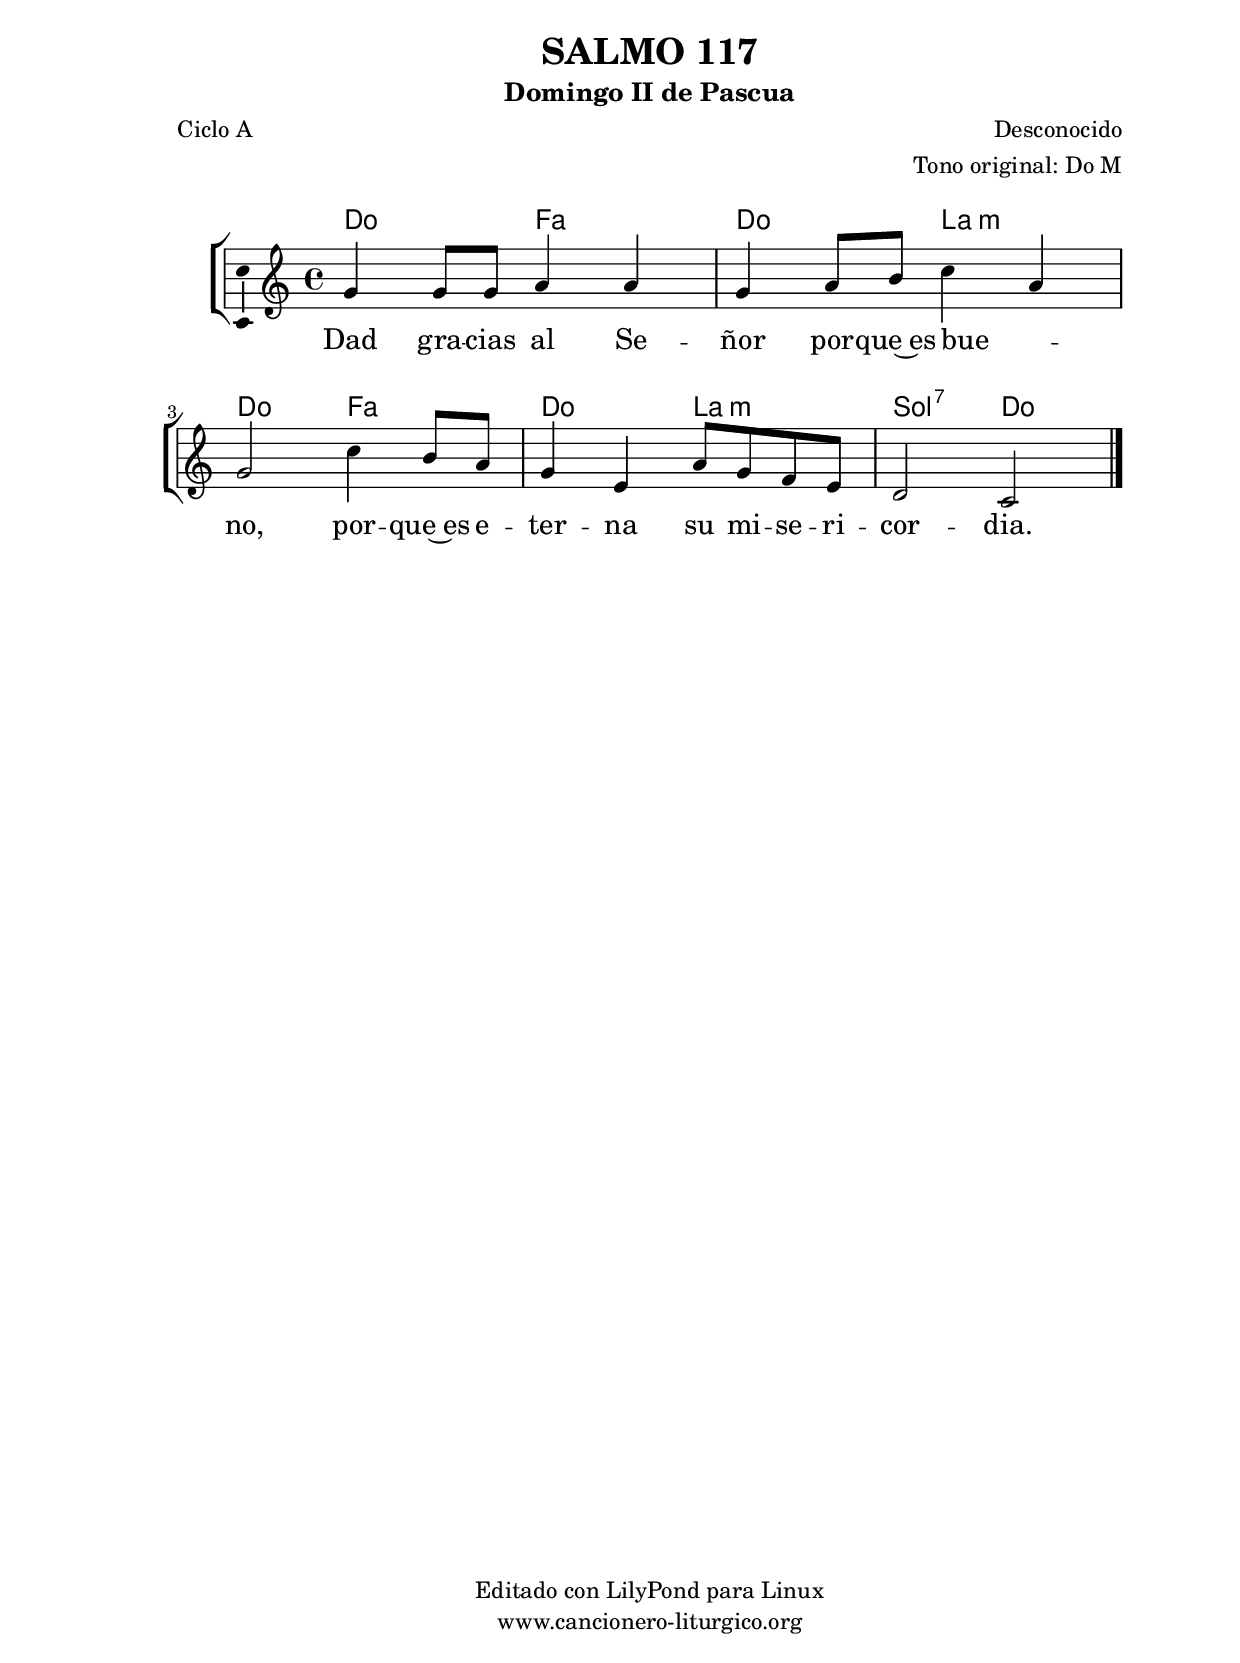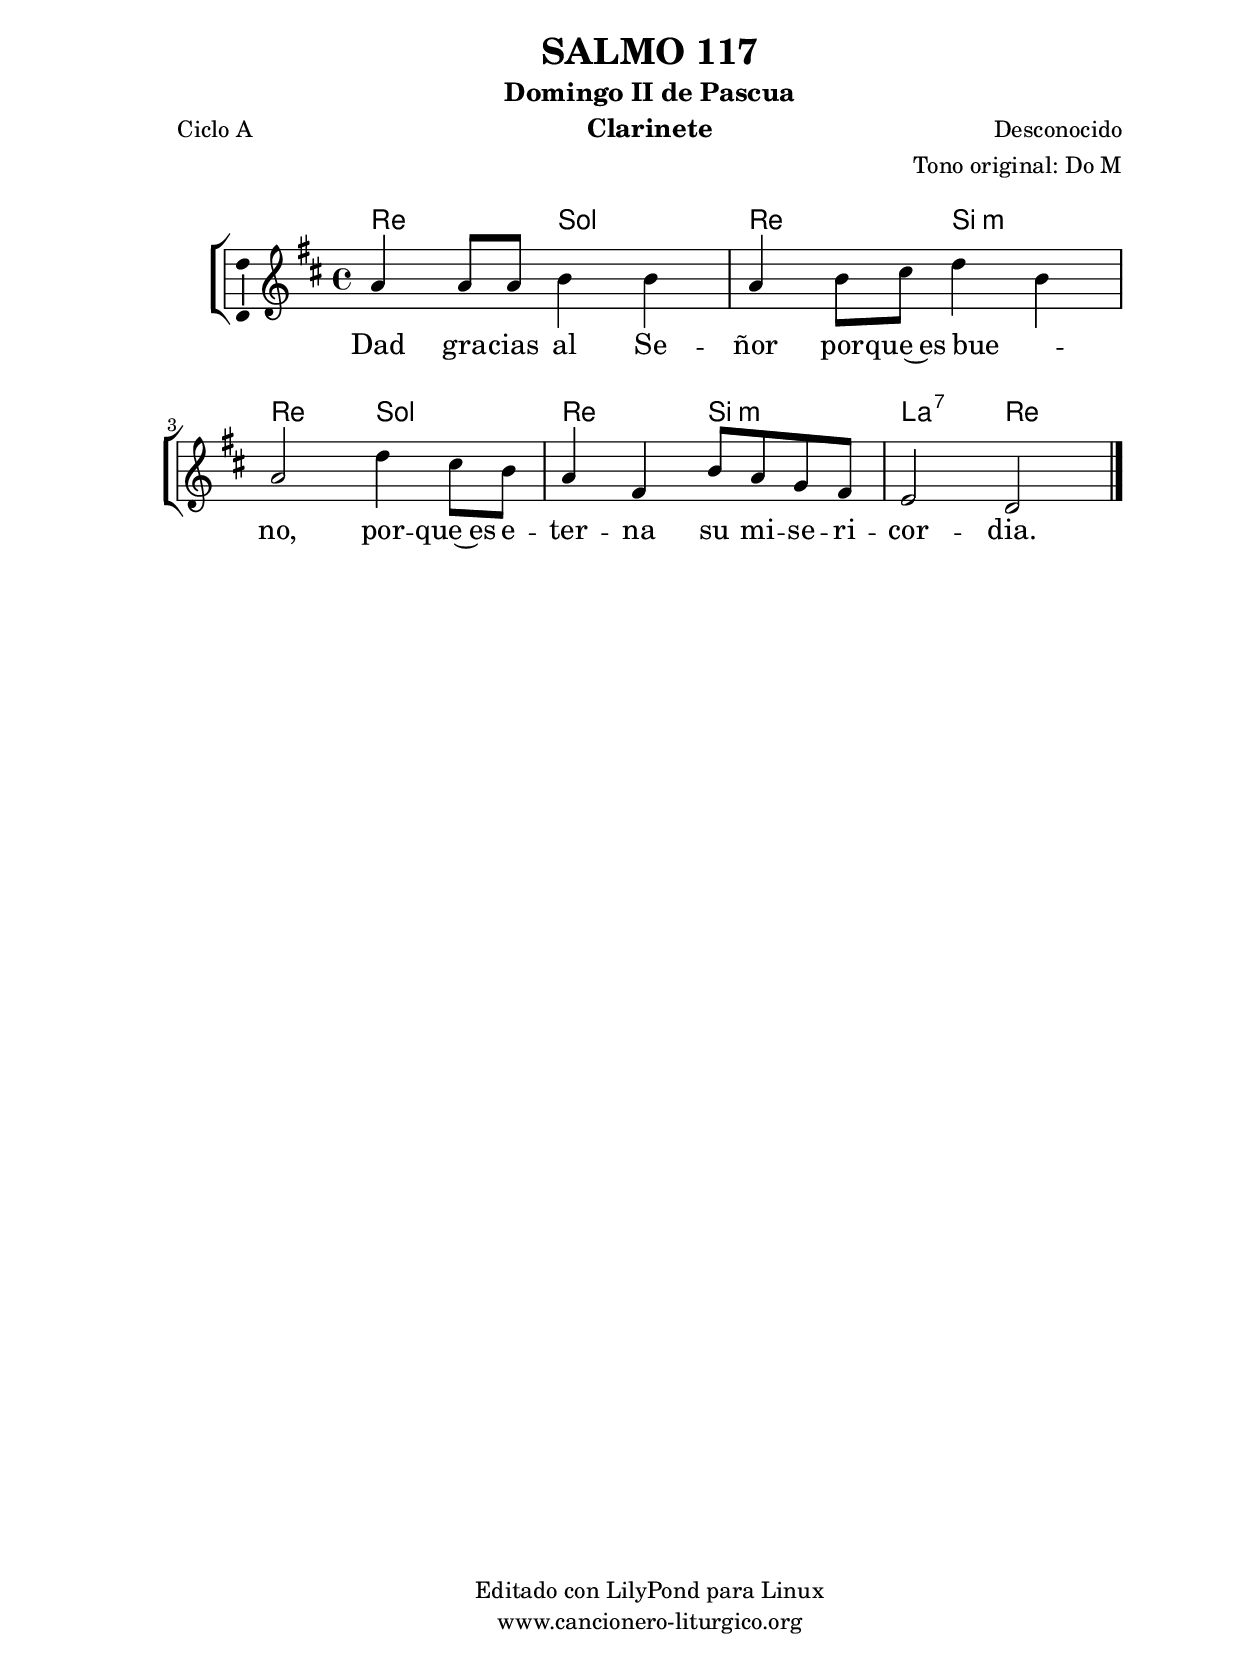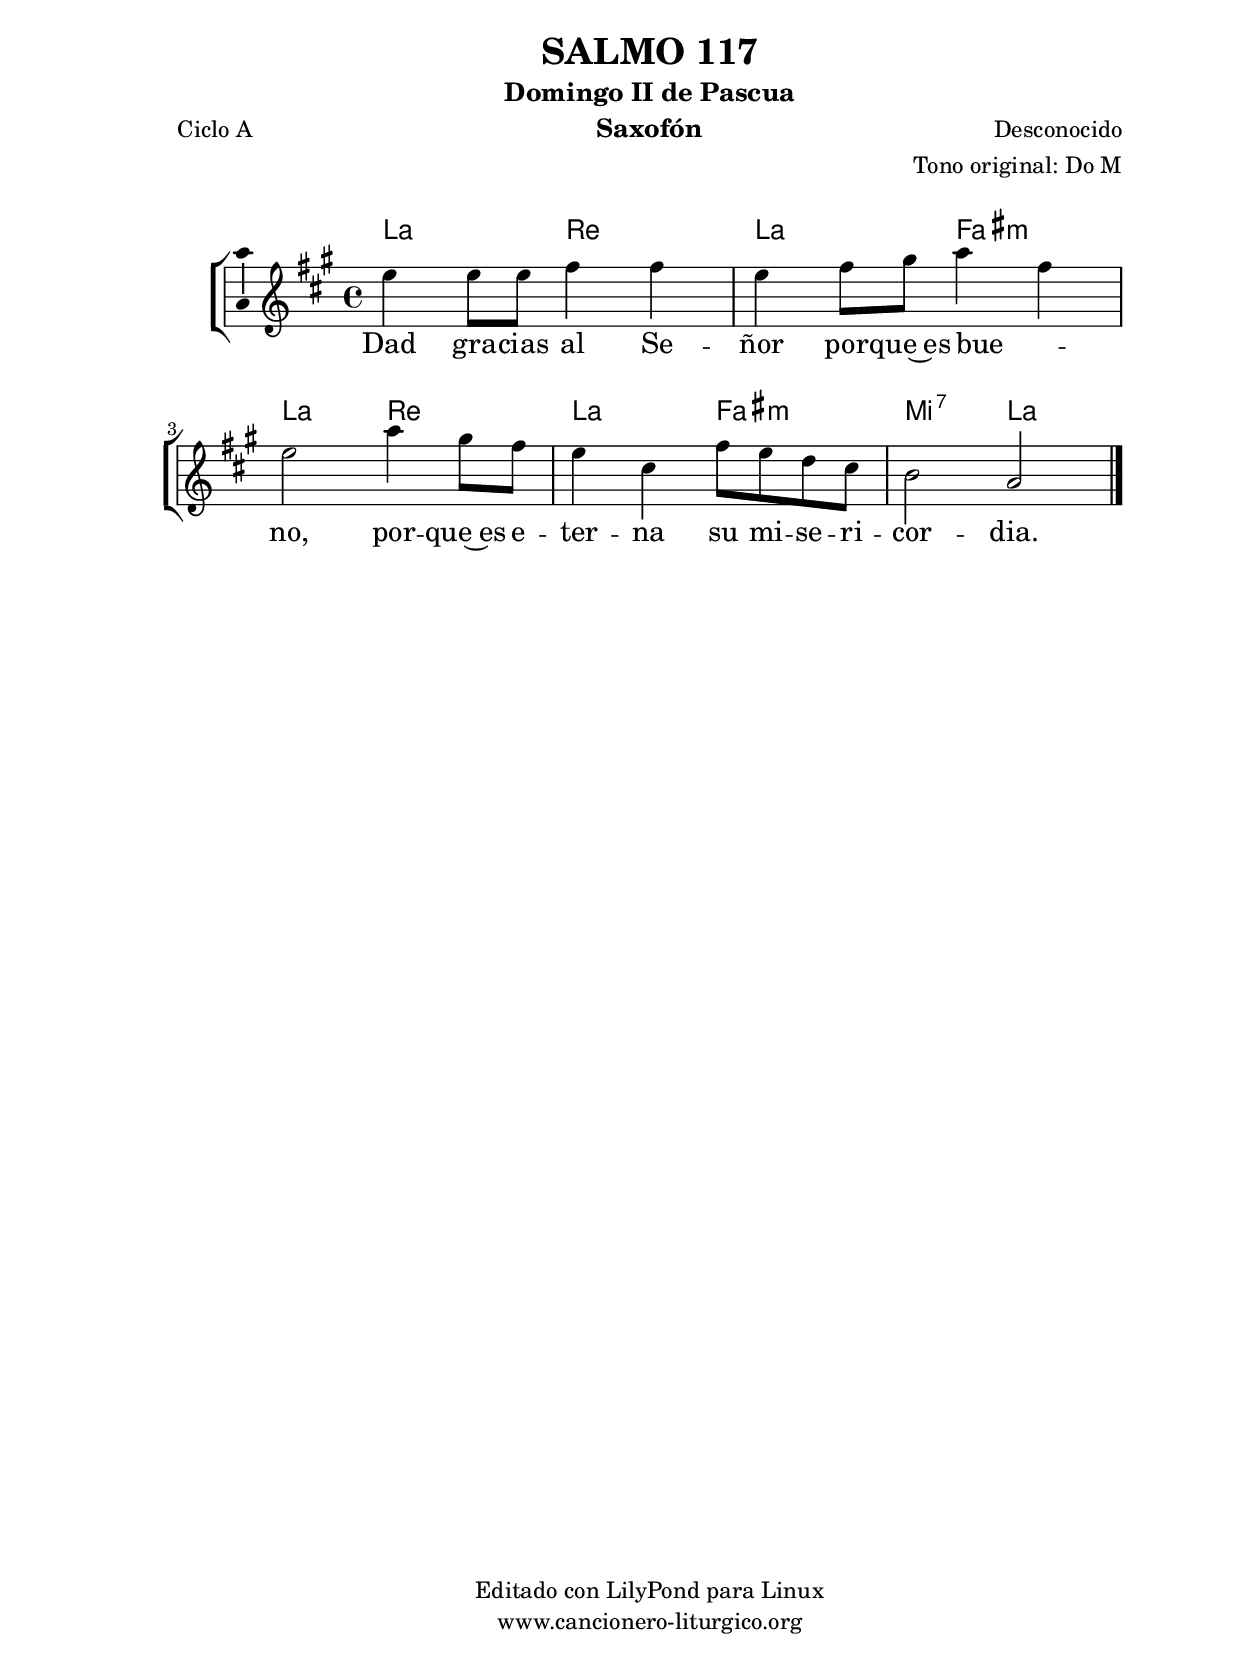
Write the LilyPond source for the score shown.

%
%para convertir .midi en .wav:
%timidity filename.midi -Ow -o finename.wav
%
%
%Para convertir de .wav a .mp3:
%lame -h -m j filename.wav
%
%
%para escuchar el midi:
%timidity nombrefichero.midi
%


%versión de lilypond para la que se ha escrito esta partitura:
\version "2.16.0"

	%Tamaño papel
	#(set-default-paper-size "a4")
	%Tamaño partitura
	#(set-global-staff-size 20)
	%No responde al pulsar sobre una nota
	#(ly:set-option 'point-and-click #f)

%parámetros del encabezamiento:
\header {
	title = "SALMO 117"
	subtitle = "Domingo II de Pascua"
	composer = "Desconocido"
	poet = "Ciclo A"
	meter = ""
	arranger = "Tono original: Do M"
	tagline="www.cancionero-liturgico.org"
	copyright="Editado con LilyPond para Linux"
	tiempo = "Pascua"
	usos = "Salmo"
	letra = "Dad gracias al Señor porque es bueno, porque es eterna su misericordia."
	}

%parámetros asociados al papel:
\paper  {
	oddHeaderMarkup = \markup {\fill-line { \on-the-fly #not-first-page \fromproperty #'header:title \on-the-fly #not-first-page \fromproperty #'header:composer }}
	evenHeaderMarkup = \markup {\fill-line { \fromproperty #'header:composer \fromproperty #'header:title }}
	#(set-paper-size "a4")
	print-page-number = ##f
	first-page-number = 1
	print-first-page-number = ##f
%	head-separation = 3.0 \cm
	top-margin = 2.0 \cm
	bottom-margin = 0.5\cm
%%%	bottom-margin = -1.0\cm
	left-margin = 3.0 \cm
	line-width = 16.0 \cm 
	indent = 8\mm
	interscoreline = 2.\mm
	between-system-space = 15\mm
%	para que las partituras no llenen la hoja:
	ragged-bottom = ##t
%	idem para la última hoja:
	ragged-last-bottom = ##f
%	para que las partituras llenen el ancho del papel:
	ragged-last = ##f
	after-title-space = 2.5 \cm
%page-count=1
%system-count=8

	%Flexible Vertical Spacing
%	markup-markup-spacing =
%	#'((basic-distance . 15) (minimum-distance . 15) (padding . 3))
	markup-system-spacing =
	#'((basic-distance . 15) (minimum-distance . 15) (padding . 3))
	system-system-spacing =
	#'((basic-distance . 15) (minimum-distance . 15) (padding . 3))
	score-system-spacing =
	#'((basic-distance . 15) (minimum-distance . 15) (padding . 5))
%	top-system-spacing = % header
%	#'((basic-distance . 8) (minimum-distance . 0) (padding . 3))
%	top-markup-spacing =
%	#'((basic-distance . 20) (minimum-distance . 20) (padding . 3))
	last-bottom-spacing = % footer
	#'((basic-distance . 5) (minimum-distance . 5) (padding . 3))
%	score-markup-spacing =
%	#'((basic-distance . 16) (minimum-distance . 13) (padding . 3))

	}


%parámetros que afectan a toda la partitura:
global =  {
	%clave de sol (G):
	\clef G
	%armadura:
%	\transpose f a
	\key c \major
	\tempo 4=90
	\set Score.tempoHideNote = ##t
	}


acordes = {
	\italianChords
	\chordmode {
%	\transpose f a
{

c2 f c a:m c f c a:m g:7 c

	}
	}
}

melodia = 
%	\transpose f a
{
	\relative c''{
	\time 4/4

g4 g8 g a4 a
g4 a8 b c4 a
g2 c4 b8 a
g4 e a8 g f e
d2 c

	\bar "|."
	}
	}


texto = \lyricmode {
Dad gra -- cias al Se -- ñor por -- que~es bue -- _ no,
por -- que~es e -- ter -- na su mi -- se -- ri -- cor -- dia.
	}


acordesStaff = \context ChordNames = acordesStaff <<
	\set chordChanges = ##t
	\acordes
	>>


vozStaff = \context Voice = vozStaff
\with {\consists "Ambitus_engraver"}
<<
%	\set Staff.instrumentName = ""
%	\set Staff.shortInstrumentName = ""
%	\set Staff.midiInstrument = #"clarinet"
%	\set Staff.midiInstrument = #"cello"
%	\set Staff.midiInstrument = #"flute"
	\set Staff.midiInstrument = #"electric guitar (jazz)"
%	\set Staff.midiInstrument = #"english horn"
%	\set Staff.midiInstrument = #"violin"
%	\set Staff.midiInstrument = #"glockenspiel"
	\set Staff.midiMinimumVolume = #0.7
	\set Staff.midiMaximumVolume = #0.9
	\global
	\melodia
	>>


textoStaff = \context Lyrics = textoStaff <<
	\lyricsto vozStaff \texto
	>>

\book {
	\score {
		\context ChoirStaff {
			\override StaffGroup.SystemStartBracket #'collapse-height = #1
			\override Score.SystemStartBar #'collapse-height = #1
			<<
			\acordesStaff
			\vozStaff
			\textoStaff
			>>
			}
		\layout {
	    		\context {
				\Lyrics
				\override LyricText #'font-size = #2
				}
	   		 \context {
				\Score
				%fontSize = #3
				\override StaffSymbol #'staff-space = #(magstep +3)
				%\override Beam #'thickness = #0.55
				%\override SpacingSpanner #'spacing-increment = #1.0
				%\override Slur #'height-limit = #1.5
				}
			}
		}
	\score {
		\unfoldRepeats
		\context ChoirStaff {
			<<
			\acordesStaff
			\vozStaff
			>>
			}
		\midi {
	  		\context {
	  			\Score
				tempoWholesPerMinute = #(ly:make-moment 70 4)
				}
			}
		}
	}

%Partitura para clarinete
#(define output-suffix "C")
\book {
	\header{
		instrument = "Clarinete"
		}
	\score {
		\context ChoirStaff {
			\override StaffGroup.SystemStartBracket #'collapse-height = #1
			\override Score.SystemStartBar #'collapse-height = #1
\transpose c d
			<<
			\acordesStaff
			\vozStaff
			\textoStaff
			>>
			}
		\layout {
	    		\context {
				\Lyrics
				\override LyricText #'font-size = #2
				}
	   		 \context {
				\Score
				%fontSize = #3
				\override StaffSymbol #'staff-space = #(magstep +3)
				%\override Beam #'thickness = #0.55
				%\override SpacingSpanner #'spacing-increment = #1.0
				%\override Slur #'height-limit = #1.5
				}
			}
		}
	}

%Partitura para saxofón
#(define output-suffix "S")
\book {
	\header{
		instrument = "Saxofón"
		}
	\score {
		\context ChoirStaff {
			\override StaffGroup.SystemStartBracket #'collapse-height = #1
			\override Score.SystemStartBar #'collapse-height = #1
\transpose c a
			<<
			\acordesStaff
			\vozStaff
			\textoStaff
			>>
			}
		\layout {
	    		\context {
				\Lyrics
				\override LyricText #'font-size = #2
				}
	   		 \context {
				\Score
				%fontSize = #3
				\override StaffSymbol #'staff-space = #(magstep +3)
				%\override Beam #'thickness = #0.55
				%\override SpacingSpanner #'spacing-increment = #1.0
				%\override Slur #'height-limit = #1.5
				}
			}
		}
	}

